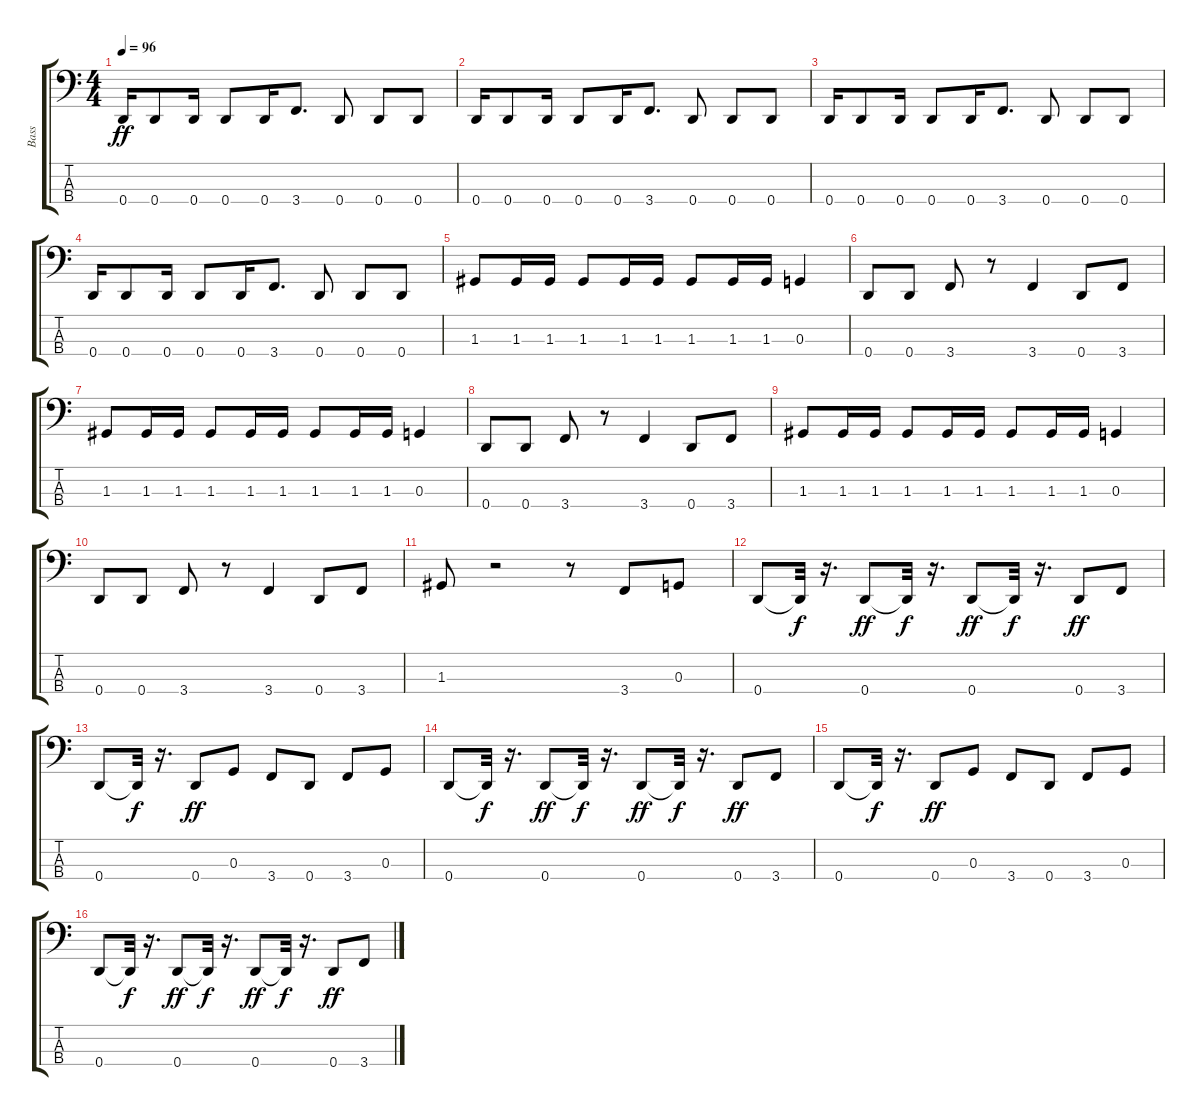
\track ("Bass" "Bass") {instrument electricbasspick}
\staff {score tabs}
\tuning (F2 C2 G1 D1) {hide}
\ts (4 4)
\tempo 96
\clef f4
\ks c
0.4.16{dy ff} 0.4.8 0.4.16 0.4.8 0.4.16 3.4.8{d} 0.4.8 0.4.8 0.4.8 |
0.4.16 0.4.8 0.4.16 0.4.8 0.4.16 3.4.8{d} 0.4.8 0.4.8 0.4.8 |
0.4.16 0.4.8 0.4.16 0.4.8 0.4.16 3.4.8{d} 0.4.8 0.4.8 0.4.8 |
0.4.16 0.4.8 0.4.16 0.4.8 0.4.16 3.4.8{d} 0.4.8 0.4.8 0.4.8 |
1.3.8 1.3.16 1.3.16 1.3.8 1.3.16 1.3.16 1.3.8 1.3.16 1.3.16 0.3.4 |
0.4.8 0.4.8 3.4.8 r.8 3.4.4 0.4.8 3.4.8 |
1.3.8 1.3.16 1.3.16 1.3.8 1.3.16 1.3.16 1.3.8 1.3.16 1.3.16 0.3.4 |
0.4.8 0.4.8 3.4.8 r.8 3.4.4 0.4.8 3.4.8 |
1.3.8 1.3.16 1.3.16 1.3.8 1.3.16 1.3.16 1.3.8 1.3.16 1.3.16 0.3.4 |
0.4.8 0.4.8 3.4.8 r.8 3.4.4 0.4.8 3.4.8 |
1.3.8 r.2 r.8 3.4.8 0.3.8 |
0.4.8 0.4{t}.32{dy f} r.16{d} 0.4.8{dy ff} 0.4{t}.32{dy f} r.16{d} 0.4.8{dy ff} 0.4{t}.32{dy f} r.16{d} 0.4.8{dy ff} 3.4.8 |
0.4.8 0.4{t}.32{dy f} r.16{d} 0.4.8{dy ff} 0.3.8 3.4.8 0.4.8 3.4.8 0.3.8 |
0.4.8 0.4{t}.32{dy f} r.16{d} 0.4.8{dy ff} 0.4{t}.32{dy f} r.16{d} 0.4.8{dy ff} 0.4{t}.32{dy f} r.16{d} 0.4.8{dy ff} 3.4.8 |
0.4.8 0.4{t}.32{dy f} r.16{d} 0.4.8{dy ff} 0.3.8 3.4.8 0.4.8 3.4.8 0.3.8 |
0.4.8 0.4{t}.32{dy f} r.16{d} 0.4.8{dy ff} 0.4{t}.32{dy f} r.16{d} 0.4.8{dy ff} 0.4{t}.32{dy f} r.16{d} 0.4.8{dy ff} 3.4.8
